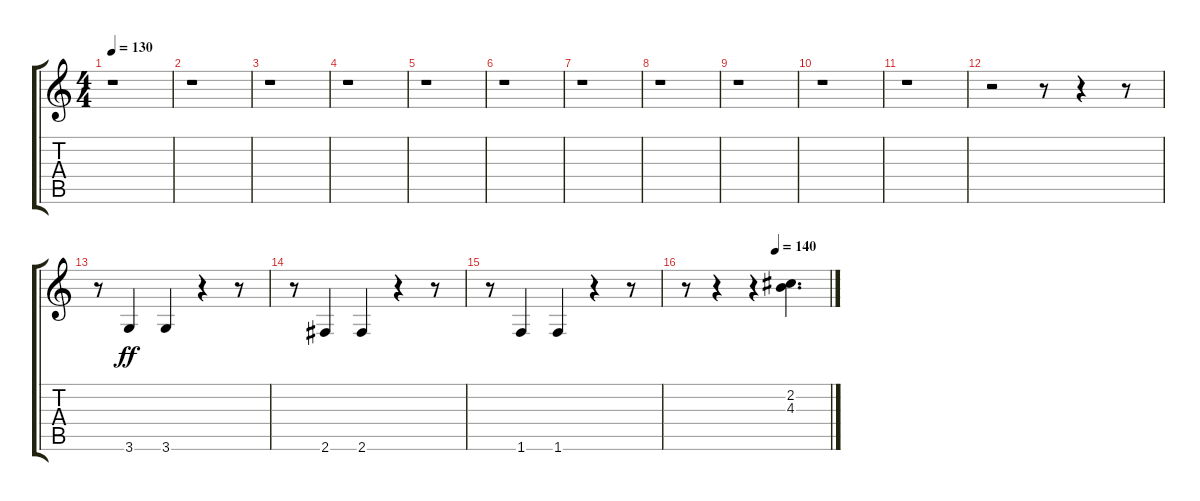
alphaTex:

\track "" {instrument distortionguitar}
\staff {score tabs}
\tuning (E4 B3 G3 D3 A2 E2) {hide}
\ts (4 4)
\tempo 130
\clef g2
\ks c
r.1{dy ff} |
r.1 |
r.1 |
r.1 |
r.1 |
r.1 |
r.1 |
r.1 |
r.1 |
r.1 |
r.1 |
r.2 r.8 r.4 r.8 |
r.8 3.6.4 3.6.4 r.4 r.8 |
r.8 2.6.4 2.6.4 r.4 r.8 |
r.8 1.6.4 1.6.4 r.4 r.8 |
\tempo (140 0.625)
r.8 r.4 r.4 (2.2 4.3).4{d}
